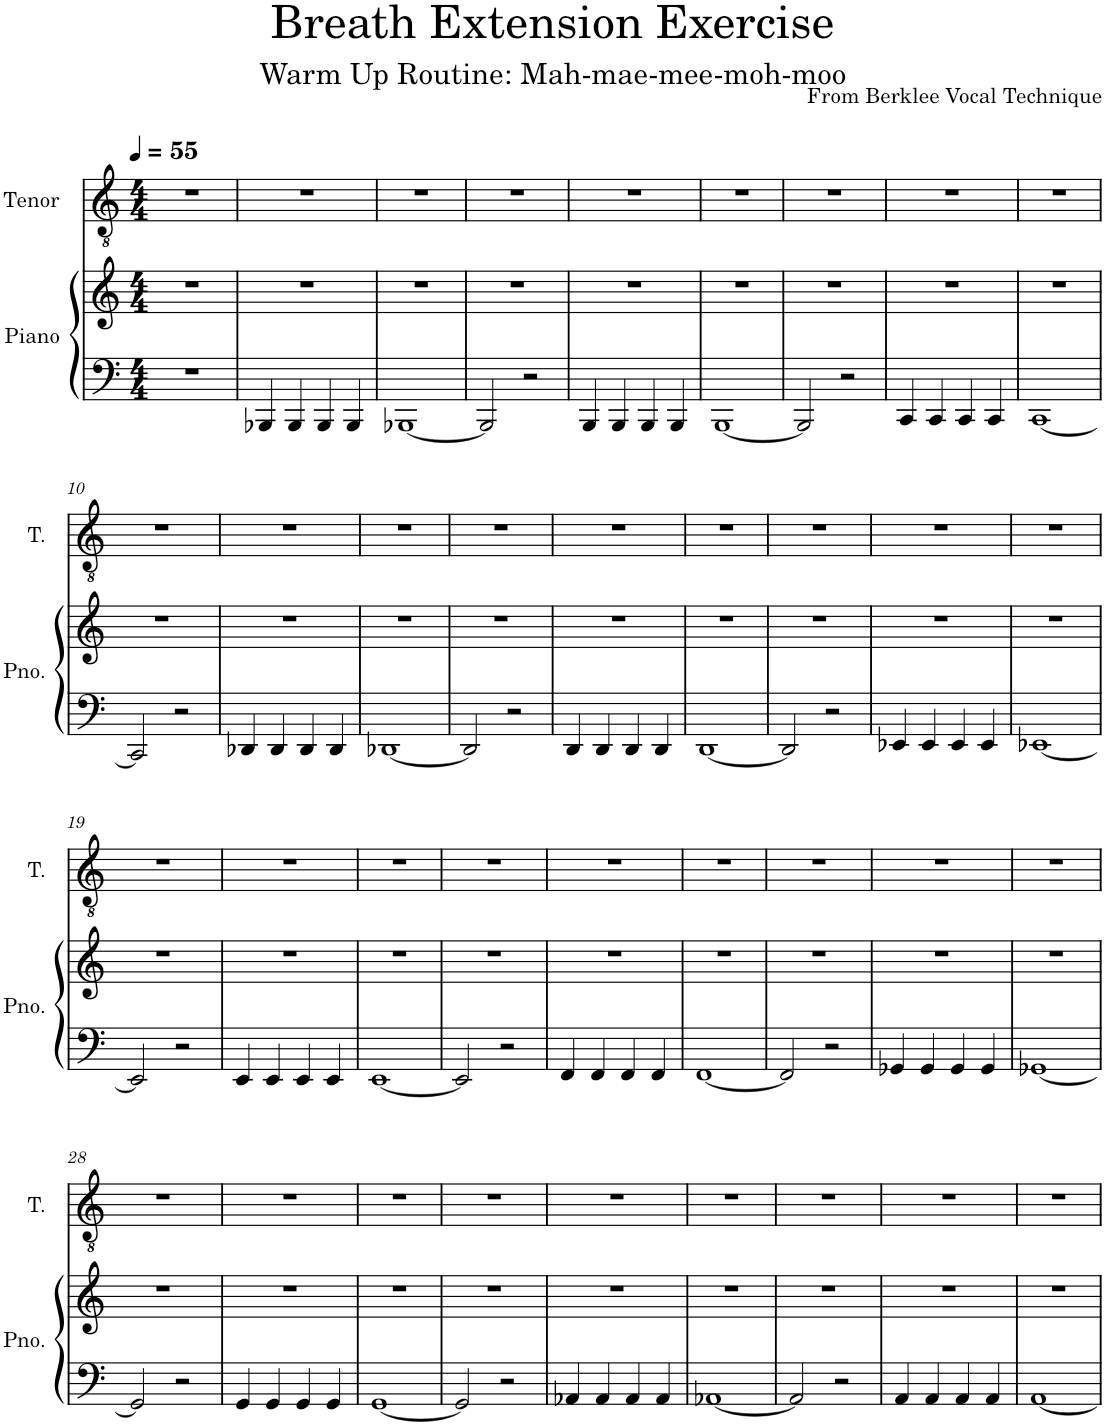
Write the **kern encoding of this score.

**kern	**kern	**kern
*part2	*part2	*part1
*staff3	*staff2	*staff1
*I"Piano	*	*I"Tenor
*I'Pno.	*	*I'T.
*clefF4	*clefG2	*clefGv2
*k[]	*k[]	*k[]
*M4/4	*M4/4	*M4/4
*MM55	*MM55	*MM55
=1	=1	=1
1r	1r	1r
=2	=2	=2
4BBB-X/	1r	1r
4BBB-/	.	.
4BBB-/	.	.
4BBB-/	.	.
=3	=3	=3
[1BBB-X	1r	1r
=4	=4	=4
2BBB-/]	1r	1r
2r	.	.
=5	=5	=5
4BBB/	1r	1r
4BBB/	.	.
4BBB/	.	.
4BBB/	.	.
=6	=6	=6
[1BBB	1r	1r
=7	=7	=7
2BBB/]	1r	1r
2r	.	.
=8	=8	=8
4CC/	1r	1r
4CC/	.	.
4CC/	.	.
4CC/	.	.
=9	=9	=9
[1CC	1r	1r
!!LO:LB:g=z
=10	=10	=10
2CC/]	1r	1r
2r	.	.
=11	=11	=11
4DD-X/	1r	1r
4DD-/	.	.
4DD-/	.	.
4DD-/	.	.
=12	=12	=12
[1DD-X	1r	1r
=13	=13	=13
2DD-/]	1r	1r
2r	.	.
=14	=14	=14
4DD/	1r	1r
4DD/	.	.
4DD/	.	.
4DD/	.	.
=15	=15	=15
[1DD	1r	1r
=16	=16	=16
2DD/]	1r	1r
2r	.	.
=17	=17	=17
4EE-X/	1r	1r
4EE-/	.	.
4EE-/	.	.
4EE-/	.	.
=18	=18	=18
[1EE-X	1r	1r
!!LO:LB:g=z
=19	=19	=19
2EE-/]	1r	1r
2r	.	.
=20	=20	=20
4EE/	1r	1r
4EE/	.	.
4EE/	.	.
4EE/	.	.
=21	=21	=21
[1EE	1r	1r
=22	=22	=22
2EE/]	1r	1r
2r	.	.
=23	=23	=23
4FF/	1r	1r
4FF/	.	.
4FF/	.	.
4FF/	.	.
=24	=24	=24
[1FF	1r	1r
=25	=25	=25
2FF/]	1r	1r
2r	.	.
=26	=26	=26
4GG-X/	1r	1r
4GG-/	.	.
4GG-/	.	.
4GG-/	.	.
=27	=27	=27
[1GG-X	1r	1r
!!LO:LB:g=z
=28	=28	=28
2GG-/]	1r	1r
2r	.	.
=29	=29	=29
4GG/	1r	1r
4GG/	.	.
4GG/	.	.
4GG/	.	.
=30	=30	=30
[1GG	1r	1r
=31	=31	=31
2GG/]	1r	1r
2r	.	.
=32	=32	=32
4AA-X/	1r	1r
4AA-/	.	.
4AA-/	.	.
4AA-/	.	.
=33	=33	=33
[1AA-X	1r	1r
=34	=34	=34
2AA-/]	1r	1r
2r	.	.
=35	=35	=35
4AA/	1r	1r
4AA/	.	.
4AA/	.	.
4AA/	.	.
=36	=36	=36
[1AA	1r	1r
=	=	=
*-	*-	*-
